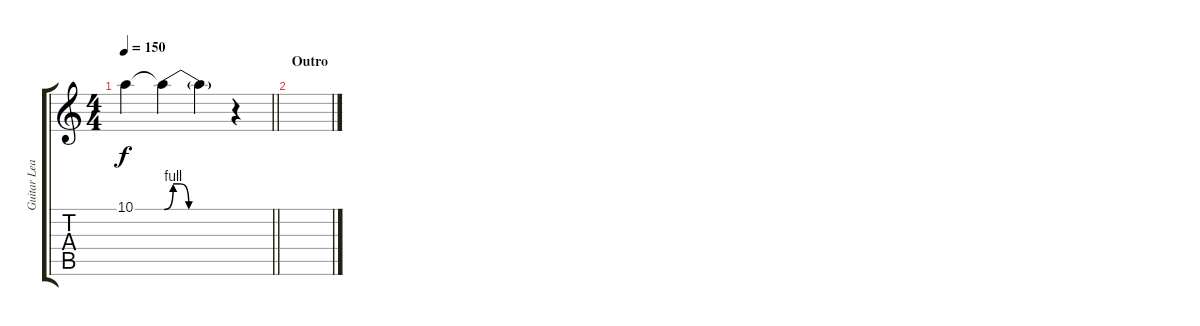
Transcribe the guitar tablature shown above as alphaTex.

\track ("Guitar Lead" "Guitar Lea") {instrument overdrivenguitar}
\staff {score tabs}
\tuning (B3 Gb3 D3 A2 E2 B1) {hide}
\ts (4 4)
\tempo 150
\clef g2
\barLineRight lightlight
\ks c
10.1{t}.4{dy f} 10.1{be (custom 0 0 8 4 14 4 22 0 30 0 60 0) t}.4 10.1{t}.4 r.4 |
\section ("" "Outro")
